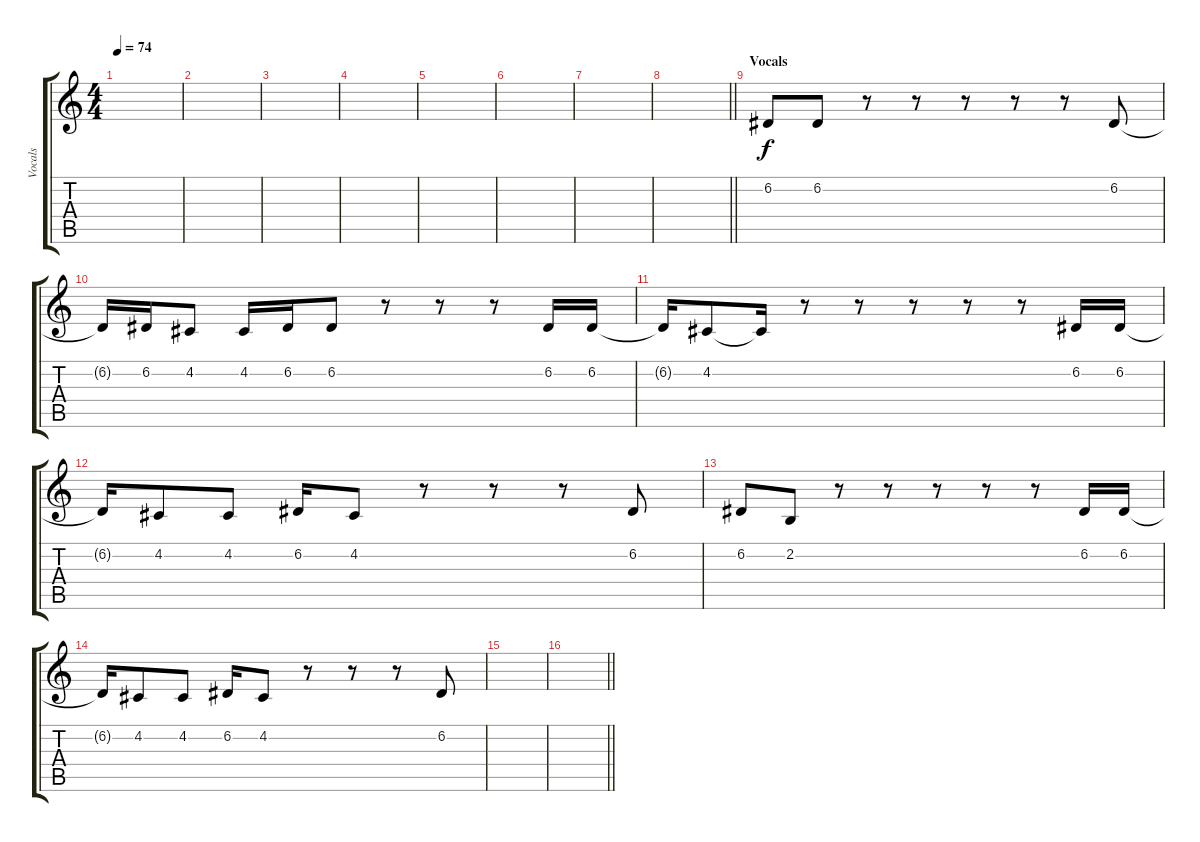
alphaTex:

\track ("Vocals" "Vocals") {instrument tremolostrings}
\staff {score tabs}
\tuning (D4 A3 F3 C3 G2 C2) {hide}
\ts (4 4)
\section ("" "")
\tempo 74
\clef g2
\ks c
|
|
|
|
|
|
|
\barLineRight lightlight
|
\section ("" "Vocals")
6.2.8 6.2.8 r.8 r.8 r.8 r.8 r.8 6.2.8 |
6.2{t}.16 6.2.16 4.2.8 4.2.16 6.2.16 6.2.8 r.8 r.8 r.8 6.2.16 6.2.16 |
6.2{t}.16 4.2.8 4.2{t}.16 r.8 r.8 r.8 r.8 r.8 6.2.16 6.2.16 |
6.2{t}.16 4.2.8 4.2.8 6.2.16 4.2.8 r.8 r.8 r.8 6.2.8 |
6.2.8 2.2.8 r.8 r.8 r.8 r.8 r.8 6.2.16 6.2.16 |
6.2{t}.16 4.2.8 4.2.8 6.2.16 4.2.8 r.8 r.8 r.8 6.2.8 |
|
\barLineRight lightlight
